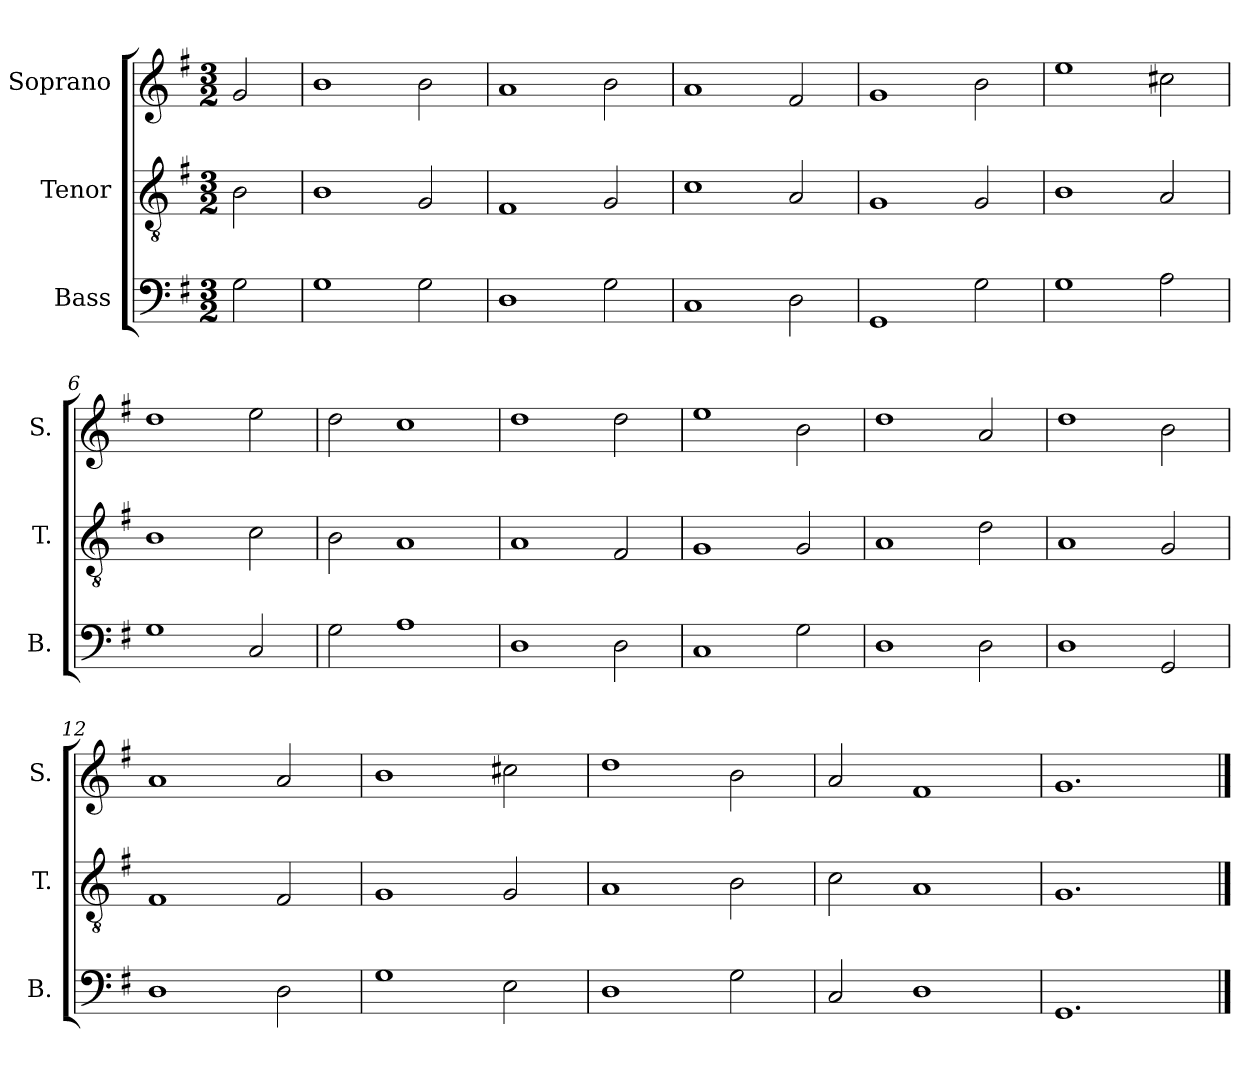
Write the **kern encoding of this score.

**kern	**kern	**kern
*part3	*part2	*part1
*staff3	*staff2	*staff1
*I"Bass	*I"Tenor	*I"Soprano
*I'B.	*I'T.	*I'S.
*clefF4	*clefGv2	*clefG2
*k[f#]	*k[f#]	*k[f#]
*G:	*G:	*G:
*M3/2	*M3/2	*M3/2
=	=	=
2G\	2B\	2g/
=1	=1	=1
1G	1B	1b
2G\	2G/	2b\
=2	=2	=2
1D	1F#	1a
2G\	2G/	2b\
=3	=3	=3
1C	1c	1a
2D\	2A/	2f#/
=4	=4	=4
1GG	1G	1g
2G\	2G/	2b\
=5	=5	=5
1G	1B	1ee
2A\	2A/	2cc#X\
=6	=6	=6
1G	1B	1dd
2C/	2c\	2ee\
=7	=7	=7
2G\	2B\	2dd\
1A	1A	1cc
=8	=8	=8
1D	1A	1dd
2D\	2F#/	2dd\
=9	=9	=9
1C	1G	1ee
2G\	2G/	2b\
=10	=10	=10
1D	1A	1dd
2D\	2d\	2a/
=11	=11	=11
1D	1A	1dd
2GG/	2G/	2b\
!!LO:LB:g=z
=12	=12	=12
1D	1F#	1a
2D\	2F#/	2a/
=13	=13	=13
1G	1G	1b
2E\	2G/	2cc#X\
=14	=14	=14
1D	1A	1dd
2G\	2B\	2b\
=15	=15	=15
2C/	2c\	2a/
1D	1A	1f#
=16	=16	=16
1.GG	1.G	1.g
==	==	==
*-	*-	*-
